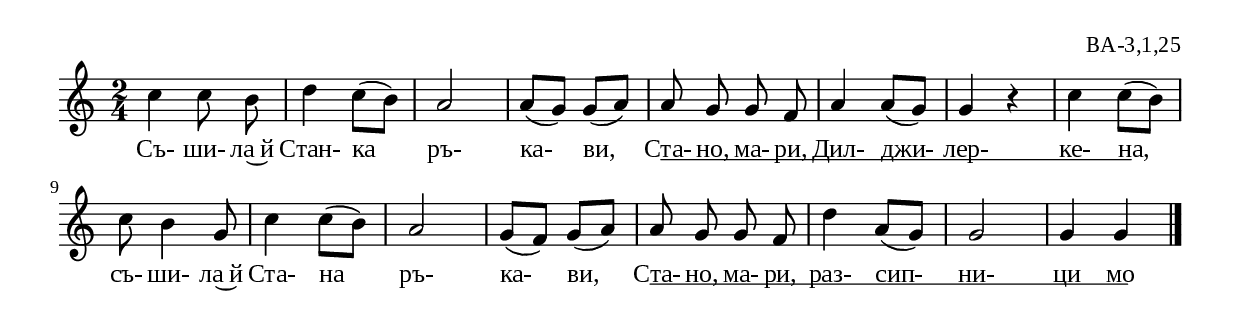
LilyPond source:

%{
BA_3_1_25
%}

\include "td-preamble.ly"

\score {
\relative c'' {
%% \tempo 4 = 152
  \time 2/4
c4 c8\noBeam b | d4 c8( b) | a2 | a8( g) g( a) | a8\noBeam g g8\noBeam f | a4 a8( g) | g4 r4 | c4 c8( b) | c8 b4 g8 | c4 c8( b) | a2 | g8( f) g( a) | a8\noBeam g g8\noBeam f | d'4 a8( g) | g2 | g4 g 
 \bar "|." 
}
\addlyrics { Съ- ши- "ла~й" Стан- ка ръ- ка- ви, 
Ста- \startTextSpan но, ма- ри, Дил- джи- лер- ке- на, \stopTextSpan
съ- ши- "ла~й" Ста- на ръ- ка- ви, 
Ста- \startTextSpan но, ма- ри, раз- сип- ни- ци мо \stopTextSpan }
%
\layout {
  indent = #0
  line-width = 190\mm
\context {
      \Lyrics
      \consists "Text_spanner_engraver"
      \override TextSpanner #'direction = #DOWN
      \override TextSpanner #'style = #'line    
      \override TextSpanner #'outside-staff-priority = ##f
      \override TextSpanner #'padding = #0.2 % sets the distance of the line from the lyrics
      \override TextSpanner #'bound-details =
      #`((left . ((Y . 0)
                  (padding . 0)
                  (attach-dir . ,LEFT)))
         (left-broken . ((end-on-note . #t)))
         (right . ((Y . 0)
                   (padding . 0)
                   (attach-dir . ,RIGHT))))
    }
  
}
%
\midi { 
	\context {
		\Score
		tempoWholesPerMinute = #(ly:make-moment 152 4)
		}
	}
}
%
\header{
  opus = "ВА-3,1,25"
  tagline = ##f
}


